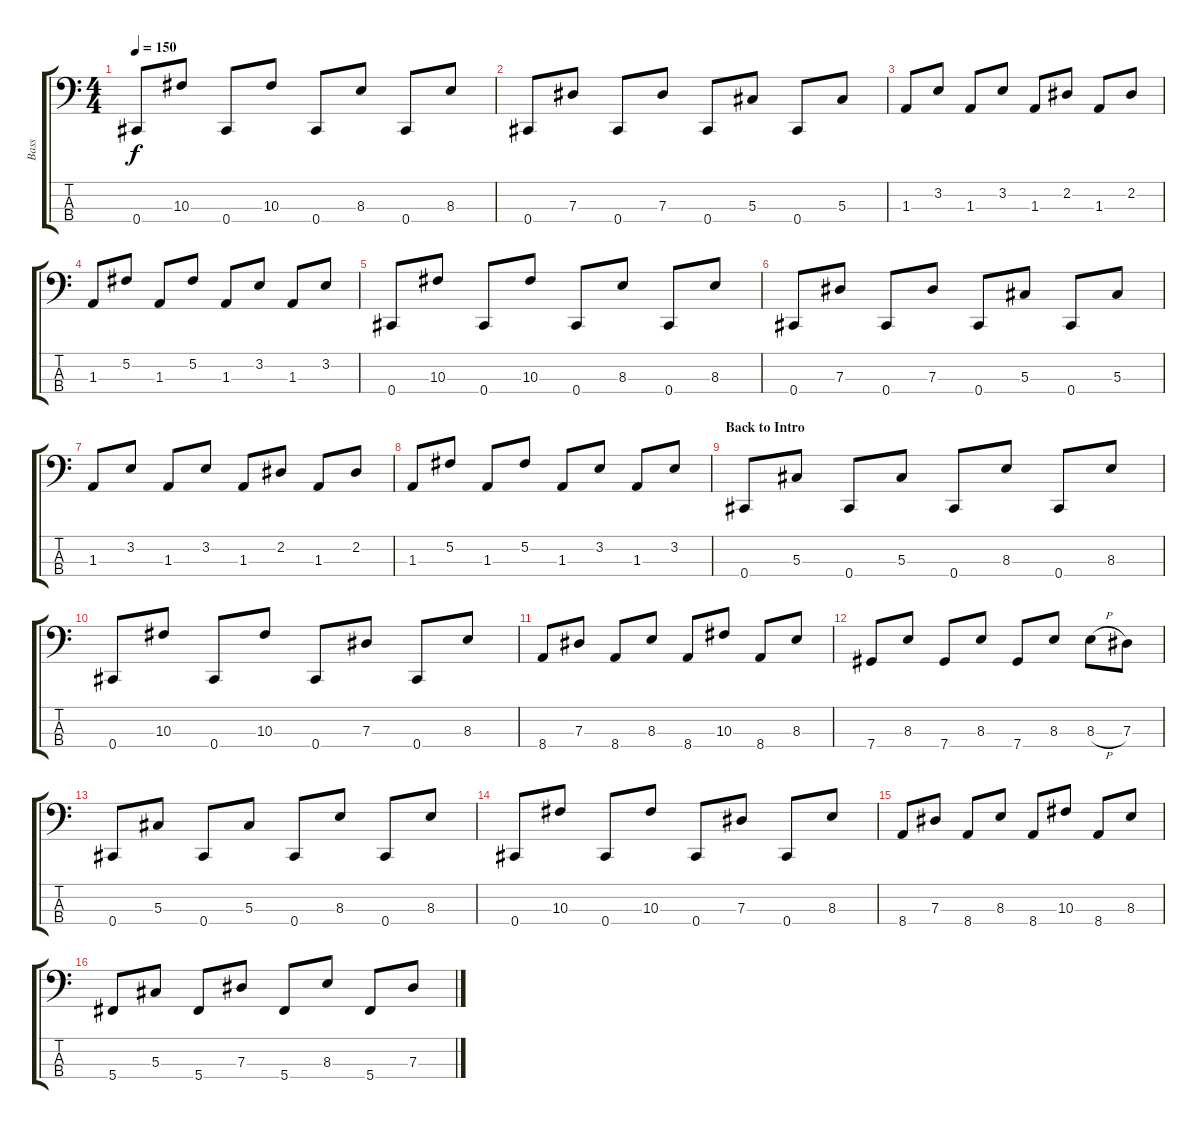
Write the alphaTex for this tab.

\track ("Bass" "Bass") {instrument electricbassfinger}
\staff {score tabs}
\tuning (Gb2 Db2 Ab1 Db1) {hide}
\ts (4 4)
\tempo 150
\clef f4
\ks c
0.4.8{dy f} 10.3.8 0.4.8 10.3.8 0.4.8 8.3.8 0.4.8 8.3.8 |
0.4.8 7.3.8 0.4.8 7.3.8 0.4.8 5.3.8 0.4.8 5.3.8 |
1.3.8 3.2.8 1.3.8 3.2.8 1.3.8 2.2.8 1.3.8 2.2.8 |
1.3.8 5.2.8 1.3.8 5.2.8 1.3.8 3.2.8 1.3.8 3.2.8 |
0.4.8 10.3.8 0.4.8 10.3.8 0.4.8 8.3.8 0.4.8 8.3.8 |
0.4.8 7.3.8 0.4.8 7.3.8 0.4.8 5.3.8 0.4.8 5.3.8 |
1.3.8 3.2.8 1.3.8 3.2.8 1.3.8 2.2.8 1.3.8 2.2.8 |
1.3.8 5.2.8 1.3.8 5.2.8 1.3.8 3.2.8 1.3.8 3.2.8 |
\section ("" "Back to Intro")
0.4.8 5.3.8 0.4.8 5.3.8 0.4.8 8.3.8 0.4.8 8.3.8 |
0.4.8 10.3.8 0.4.8 10.3.8 0.4.8 7.3.8 0.4.8 8.3.8 |
8.4.8 7.3.8 8.4.8 8.3.8 8.4.8 10.3.8 8.4.8 8.3.8 |
7.4.8 8.3.8 7.4.8 8.3.8 7.4.8 8.3.8 8.3{h}.8 7.3.8 |
0.4.8 5.3.8 0.4.8 5.3.8 0.4.8 8.3.8 0.4.8 8.3.8 |
0.4.8 10.3.8 0.4.8 10.3.8 0.4.8 7.3.8 0.4.8 8.3.8 |
8.4.8 7.3.8 8.4.8 8.3.8 8.4.8 10.3.8 8.4.8 8.3.8 |
5.4.8 5.3.8 5.4.8 7.3.8 5.4.8 8.3.8 5.4.8 7.3.8
